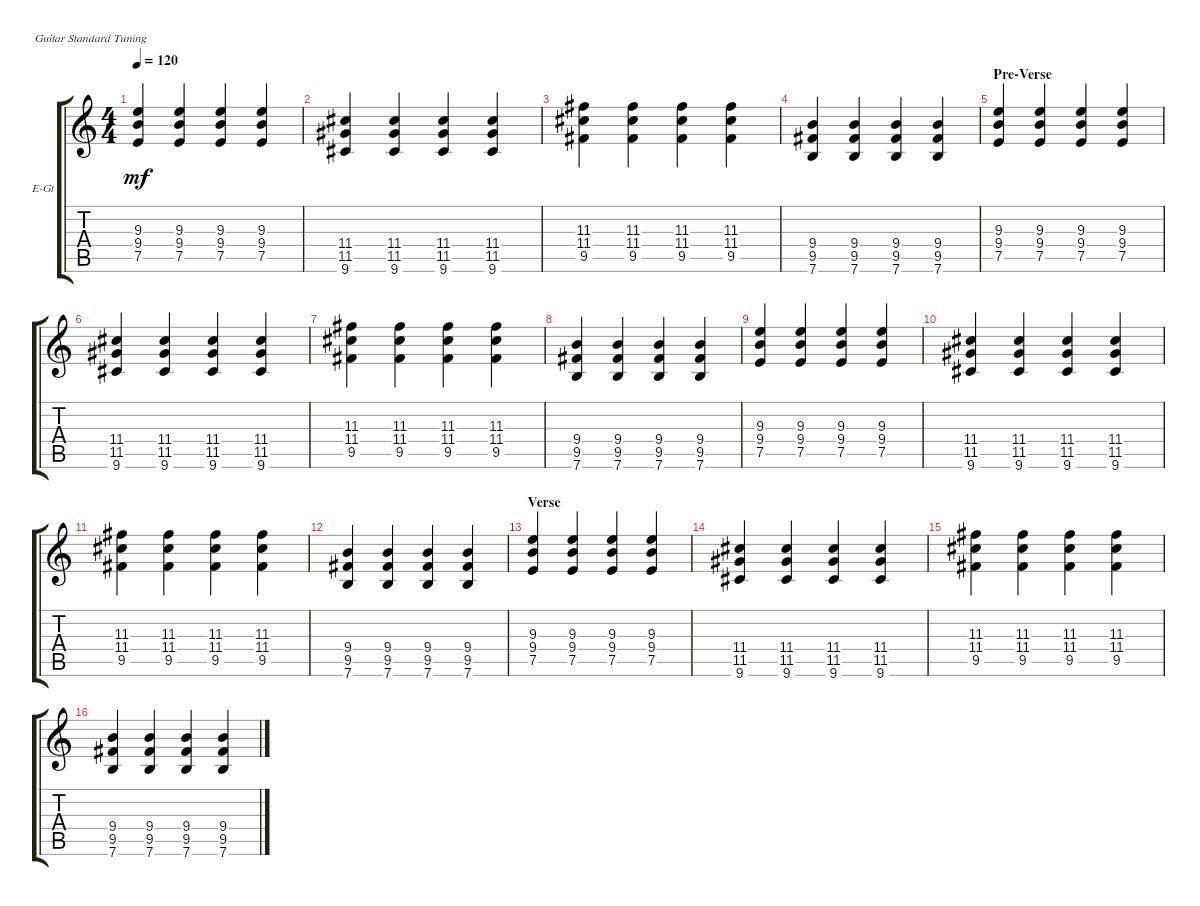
\defaultSystemsLayout 4
\bracketExtendMode groupsimilarinstruments
\firstSystemTrackNameOrientation horizontal
\otherSystemsTrackNameOrientation horizontal
\track ("Guitar" "E-Gt") {instrument distortionguitar}
\staff {score tabs}
\tuning (E4 B3 G3 D3 A2 E2)
\ts (4 4)
\tempo 120
\clef g2
\ks c
(9.4 9.3 7.5).4{dy mf} (9.4 9.3 7.5).4 (9.4 9.3 7.5).4 (9.4 9.3 7.5).4 |
(9.6 11.5 11.4).4 (9.6 11.5 11.4).4 (9.6 11.5 11.4).4 (9.6 11.5 11.4).4 |
(9.5 11.4 11.3).4 (9.5 11.4 11.3).4 (9.5 11.4 11.3).4 (9.5 11.4 11.3).4 |
(7.6 9.5 9.4).4 (7.6 9.5 9.4).4 (7.6 9.5 9.4).4 (7.6 9.5 9.4).4 |
\section ("" "Pre-Verse")
(9.4 9.3 7.5).4 (9.4 9.3 7.5).4 (9.4 9.3 7.5).4 (9.4 9.3 7.5).4 |
(9.6 11.5 11.4).4 (9.6 11.5 11.4).4 (9.6 11.5 11.4).4 (9.6 11.5 11.4).4 |
(9.5 11.4 11.3).4 (9.5 11.4 11.3).4 (9.5 11.4 11.3).4 (9.5 11.4 11.3).4 |
(7.6 9.5 9.4).4 (7.6 9.5 9.4).4 (7.6 9.5 9.4).4 (7.6 9.5 9.4).4 |
(9.4 9.3 7.5).4 (9.4 9.3 7.5).4 (9.4 9.3 7.5).4 (9.4 9.3 7.5).4 |
(9.6 11.5 11.4).4 (9.6 11.5 11.4).4 (9.6 11.5 11.4).4 (9.6 11.5 11.4).4 |
(9.5 11.4 11.3).4 (9.5 11.4 11.3).4 (9.5 11.4 11.3).4 (9.5 11.4 11.3).4 |
(7.6 9.5 9.4).4 (7.6 9.5 9.4).4 (7.6 9.5 9.4).4 (7.6 9.5 9.4).4 |
\section ("" "Verse")
(9.4 9.3 7.5).4 (9.4 9.3 7.5).4 (9.4 9.3 7.5).4 (9.4 9.3 7.5).4 |
(9.6 11.5 11.4).4 (9.6 11.5 11.4).4 (9.6 11.5 11.4).4 (9.6 11.5 11.4).4 |
(9.5 11.4 11.3).4 (9.5 11.4 11.3).4 (9.5 11.4 11.3).4 (9.5 11.4 11.3).4 |
(7.6 9.5 9.4).4 (7.6 9.5 9.4).4 (7.6 9.5 9.4).4 (7.6 9.5 9.4).4
